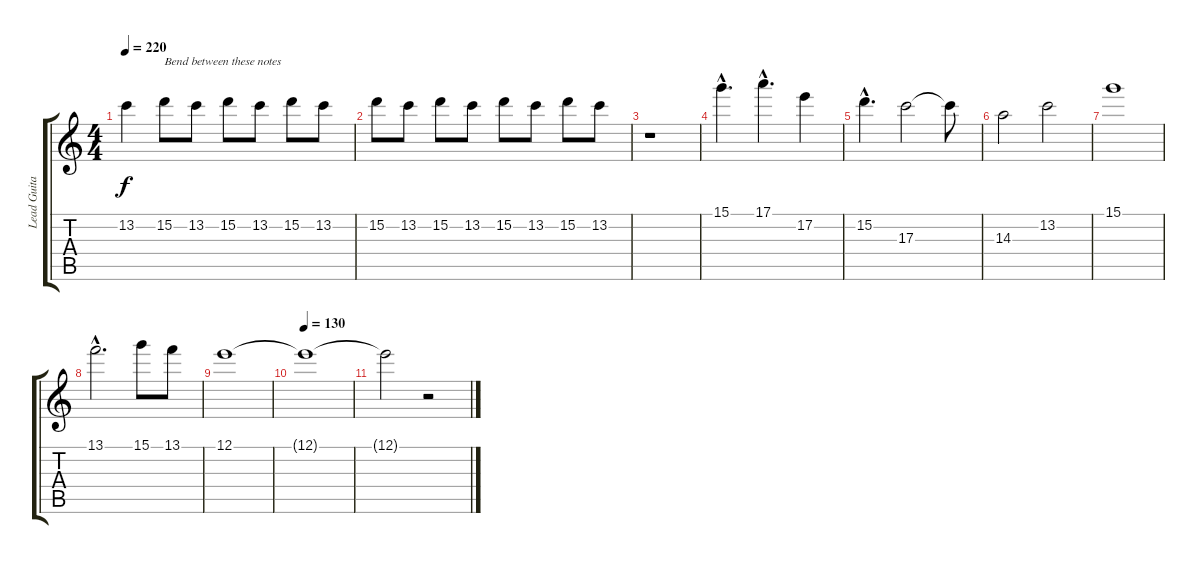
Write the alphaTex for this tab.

\track ("Lead Guitar 2" "Lead Guita") {instrument distortionguitar}
\staff {score tabs}
\tuning (E4 B3 G3 D3 A2 E2) {hide}
\ts (4 4)
\tempo 220
\clef g2
\ks c
13.2.4{dy f} 15.2.8{txt "Bend between these notes"} 13.2.8 15.2.8 13.2.8 15.2.8 13.2.8 |
15.2.8 13.2.8 15.2.8 13.2.8 15.2.8 13.2.8 15.2.8 13.2.8 |
r.1 |
15.1{hac}.4{d} 17.1{hac}.4{d} 17.2.4 |
15.2{hac}.4{d} 17.3.2 17.3{t}.8 |
14.3.2 13.2.2 |
15.1.1 |
13.1{hac}.2{d} 15.1.8 13.1.8 |
12.1.1 |
\tempo 130
12.1{t}.1 |
12.1{t}.2 r.2
